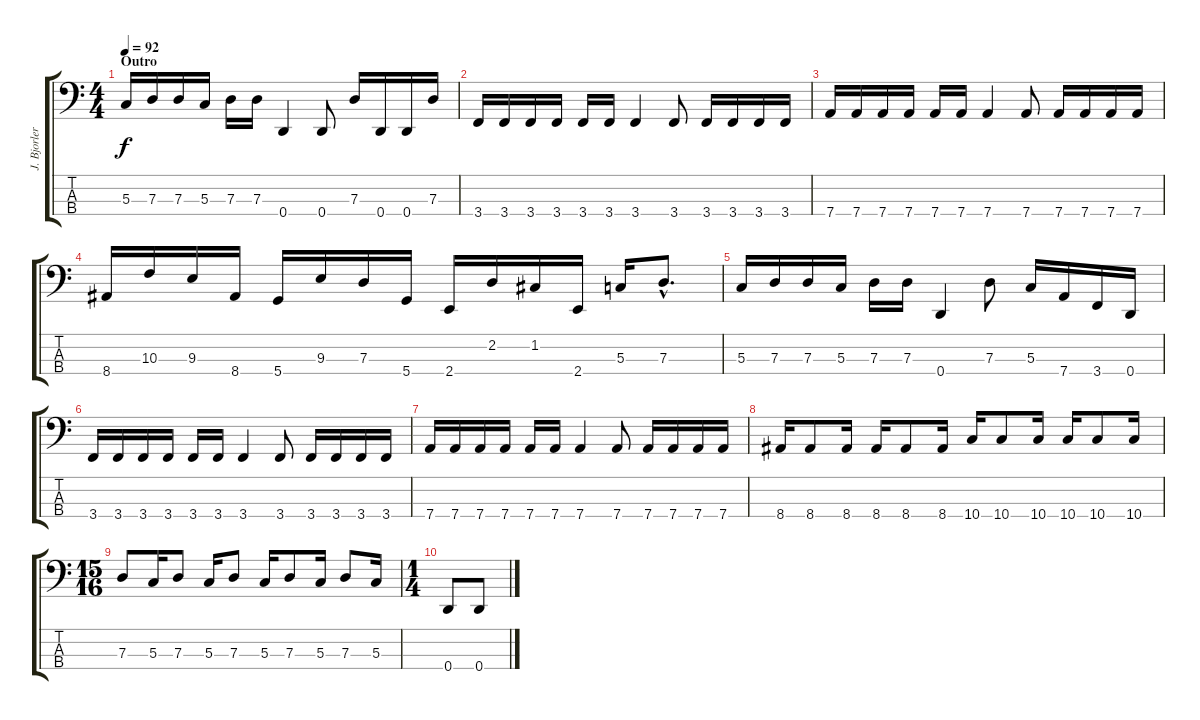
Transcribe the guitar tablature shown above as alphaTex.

\track ("J. Bjorler" "J. Bjorler") {instrument electricbasspick}
\staff {score tabs}
\tuning (F2 C2 G1 D1) {hide}
\ts (4 4)
\section ("" "Outro")
\tempo 92
\clef f4
\ks c
5.3.16{dy f} 7.3.16 7.3.16 5.3.16 7.3.16 7.3.16 0.4.4 0.4.8 7.3.16 0.4.16 0.4.16 7.3.16 |
3.4.16 3.4.16 3.4.16 3.4.16 3.4.16 3.4.16 3.4.4 3.4.8 3.4.16 3.4.16 3.4.16 3.4.16 |
7.4.16 7.4.16 7.4.16 7.4.16 7.4.16 7.4.16 7.4.4 7.4.8 7.4.16 7.4.16 7.4.16 7.4.16 |
8.4.16 10.3.16 9.3.16 8.4.16 5.4.16 9.3.16 7.3.16 5.4.16 2.4.16 2.2.16 1.2.16 2.4.16 5.3.16 7.3{hac}.8{d} |
5.3.16 7.3.16 7.3.16 5.3.16 7.3.16 7.3.16 0.4.4 7.3.8 5.3.16 7.4.16 3.4.16 0.4.16 |
3.4.16 3.4.16 3.4.16 3.4.16 3.4.16 3.4.16 3.4.4 3.4.8 3.4.16 3.4.16 3.4.16 3.4.16 |
7.4.16 7.4.16 7.4.16 7.4.16 7.4.16 7.4.16 7.4.4 7.4.8 7.4.16 7.4.16 7.4.16 7.4.16 |
8.4.16 8.4.8 8.4.16 8.4.16 8.4.8 8.4.16 10.4.16 10.4.8 10.4.16 10.4.16 10.4.8 10.4.16 |
\ts (15 16)
7.3.8 5.3.16 7.3.8 5.3.16 7.3.8 5.3.16 7.3.8 5.3.16 7.3.8 5.3.16 |
\ts (1 4)
0.4.8 0.4.8
